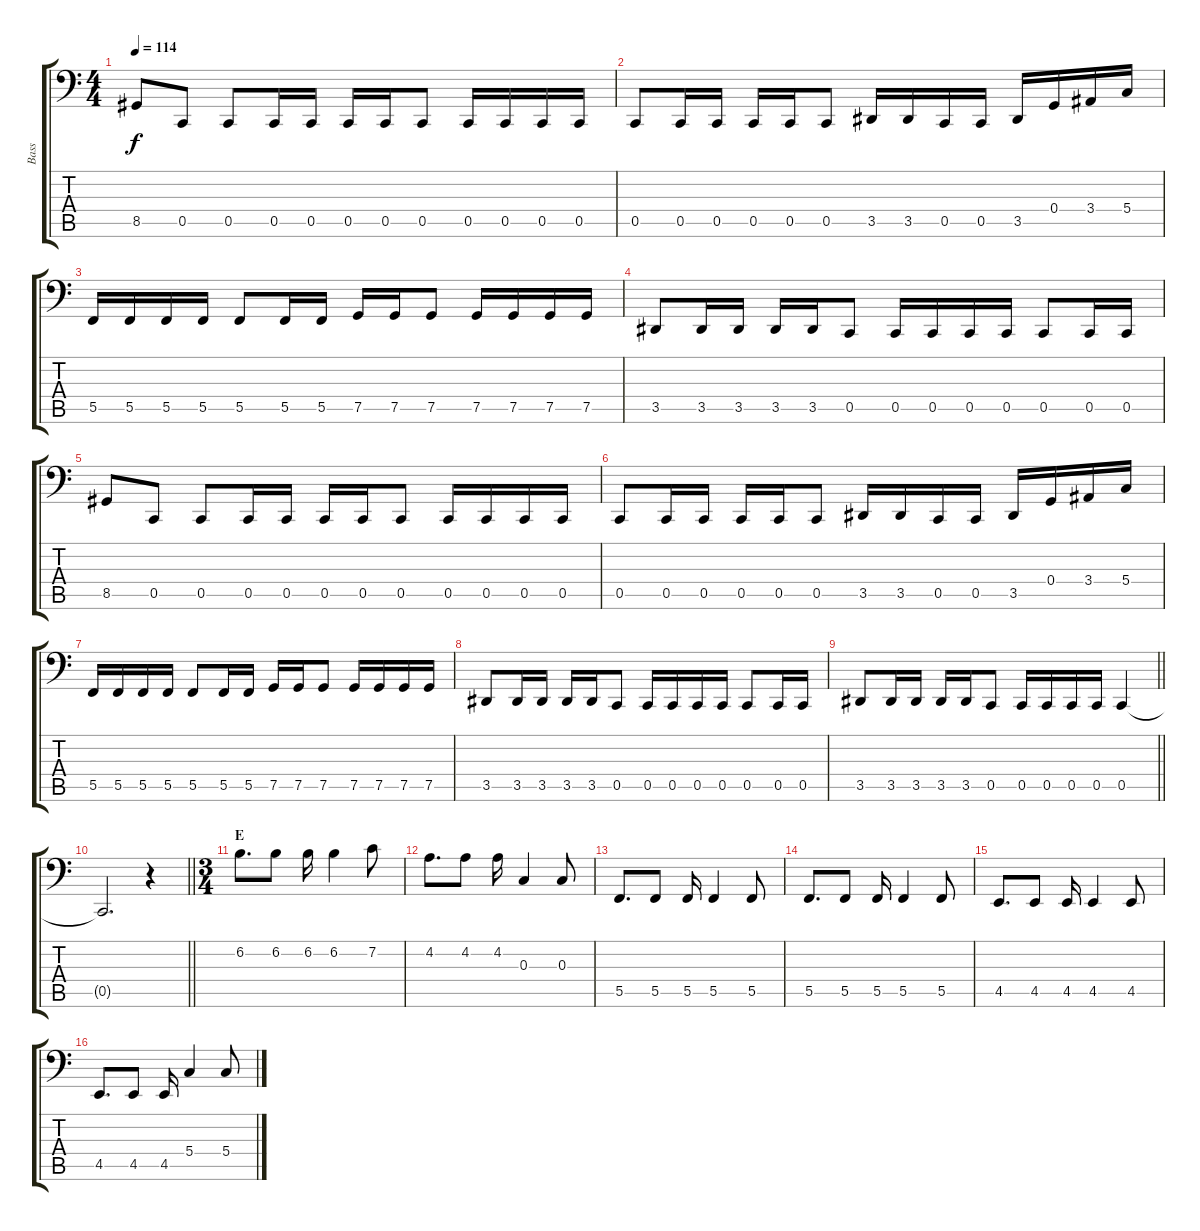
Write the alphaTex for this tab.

\track ("Bass" "Bass") {instrument electricbasspick}
\staff {score tabs}
\tuning (Bb2 F2 C2 G1 C1 A0) {hide}
\ts (4 4)
\tempo 114
\clef f4
\ks c
8.5.8{dy f} 0.5.8 0.5.8 0.5.16 0.5.16 0.5.16 0.5.16 0.5.8 0.5.16 0.5.16 0.5.16 0.5.16 |
0.5.8 0.5.16 0.5.16 0.5.16 0.5.16 0.5.8 3.5.16 3.5.16 0.5.16 0.5.16 3.5.16 0.4.16 3.4.16 5.4.16 |
5.5.16 5.5.16 5.5.16 5.5.16 5.5.8 5.5.16 5.5.16 7.5.16 7.5.16 7.5.8 7.5.16 7.5.16 7.5.16 7.5.16 |
3.5.8 3.5.16 3.5.16 3.5.16 3.5.16 0.5.8 0.5.16 0.5.16 0.5.16 0.5.16 0.5.8 0.5.16 0.5.16 |
8.5.8 0.5.8 0.5.8 0.5.16 0.5.16 0.5.16 0.5.16 0.5.8 0.5.16 0.5.16 0.5.16 0.5.16 |
0.5.8 0.5.16 0.5.16 0.5.16 0.5.16 0.5.8 3.5.16 3.5.16 0.5.16 0.5.16 3.5.16 0.4.16 3.4.16 5.4.16 |
5.5.16 5.5.16 5.5.16 5.5.16 5.5.8 5.5.16 5.5.16 7.5.16 7.5.16 7.5.8 7.5.16 7.5.16 7.5.16 7.5.16 |
3.5.8 3.5.16 3.5.16 3.5.16 3.5.16 0.5.8 0.5.16 0.5.16 0.5.16 0.5.16 0.5.8 0.5.16 0.5.16 |
\barLineRight lightlight
3.5.8 3.5.16 3.5.16 3.5.16 3.5.16 0.5.8 0.5.16 0.5.16 0.5.16 0.5.16 0.5.4 |
\barLineRight lightlight
0.5{t}.2{d} r.4 |
\ts (3 4)
\section ("" "E")
6.2.8{d instrument electricbassfinger} 6.2.8 6.2.16 6.2.4 7.2.8 |
4.2.8{d} 4.2.8 4.2.16 0.3.4 0.3.8 |
5.5.8{d} 5.5.8 5.5.16 5.5.4 5.5.8 |
5.5.8{d} 5.5.8 5.5.16 5.5.4 5.5.8 |
4.5.8{d} 4.5.8 4.5.16 4.5.4 4.5.8 |
4.5.8{d} 4.5.8 4.5.16 5.4.4 5.4.8
